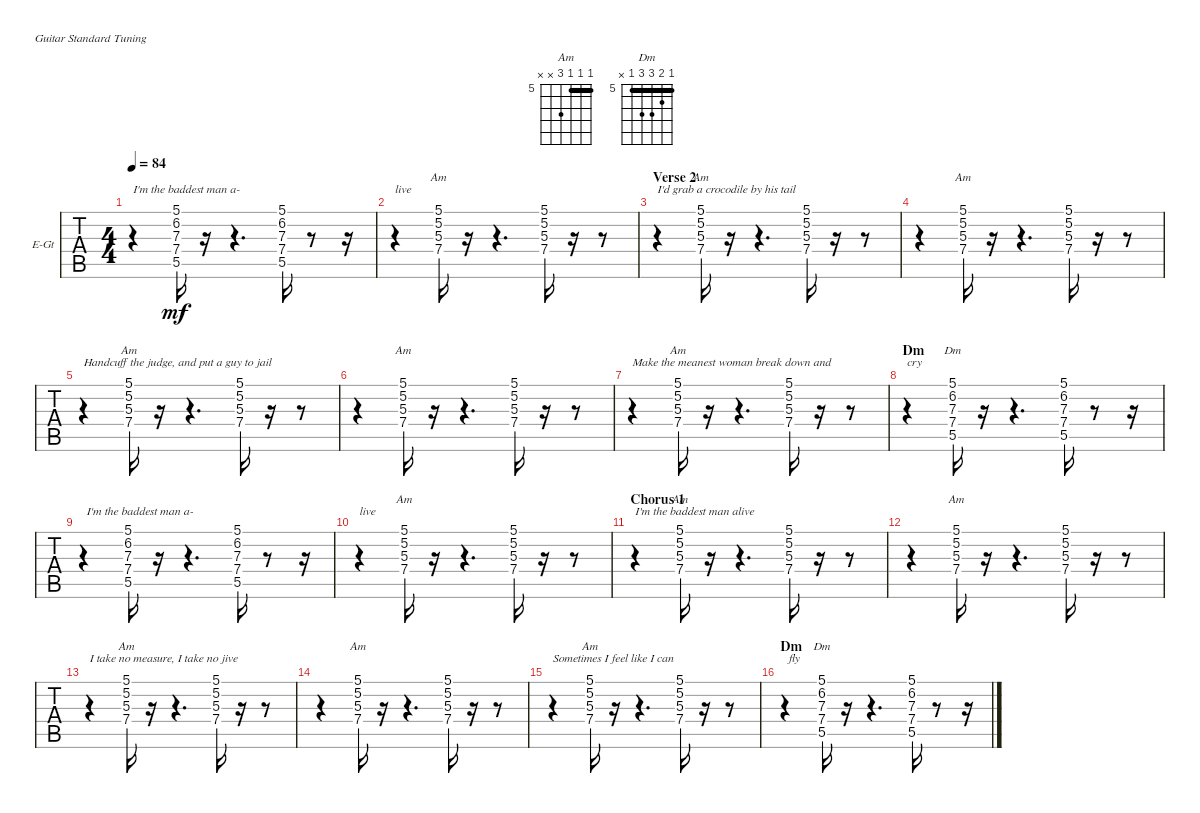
\defaultSystemsLayout 4
\bracketExtendMode groupsimilarinstruments
\firstSystemTrackNameOrientation horizontal
\otherSystemsTrackNameOrientation horizontal
\track ("Guitar I" "E-Gt") {instrument electricguitarclean}
\staff {tabs}
\tuning (E4 B3 G3 D3 A2 E2)
\chord ("Am" 5 5 5 7 x x) {firstfret 5 showfingering false barre (5 5)}
\chord ("Dm" 5 6 7 7 5 x) {firstfret 5 showfingering false barre 5}
\ts (4 4)
\tempo 84
\clef g2
\ks c
r.4{txt "I'm the baddest man a-" dy mf} (5.1 6.2 7.3 7.4 5.5).16 r.16 r.4{d} (5.1 6.2 7.3 7.4 5.5).16 r.8 r.16 |
r.4{txt "live"} (5.3 5.2 5.1 7.4).16{ch "Am"} r.16 r.4{d} (5.3 5.2 5.1 7.4).16 r.16 r.8 |
\section ("" "Verse 2")
r.4{txt "I'd grab a crocodile by his tail"} (5.3 5.2 5.1 7.4).16{ch "Am"} r.16 r.4{d} (5.3 5.2 5.1 7.4).16 r.16 r.8 |
r.4 (5.3 5.2 5.1 7.4).16{ch "Am"} r.16 r.4{d} (5.3 5.2 5.1 7.4).16 r.16 r.8 |
r.4{txt "\nHandcuff the judge, and put a guy to jail"} (5.3 5.2 5.1 7.4).16{ch "Am"} r.16 r.4{d} (5.3 5.2 5.1 7.4).16 r.16 r.8 |
r.4 (5.3 5.2 5.1 7.4).16{ch "Am"} r.16 r.4{d} (5.3 5.2 5.1 7.4).16 r.16 r.8 |
r.4{txt "Make the meanest woman break down and "} (5.3 5.2 5.1 7.4).16{ch "Am"} r.16 r.4{d} (5.3 5.2 5.1 7.4).16 r.16 r.8 |
\section ("" "Dm")
r.4{txt "cry\n"} (5.1 6.2 7.3 7.4 5.5).16{ch "Dm"} r.16 r.4{d} (5.1 6.2 7.3 7.4 5.5).16 r.8 r.16 |
r.4{txt " I'm the baddest man a-"} (5.1 6.2 7.3 7.4 5.5).16 r.16 r.4{d} (5.1 6.2 7.3 7.4 5.5).16 r.8 r.16 |
r.4{txt "live"} (5.3 5.2 5.1 7.4).16{ch "Am"} r.16 r.4{d} (5.3 5.2 5.1 7.4).16 r.16 r.8 |
\section ("" "Chorus 1")
r.4{txt "I'm the baddest man alive"} (5.3 5.2 5.1 7.4).16{ch "Am"} r.16 r.4{d} (5.3 5.2 5.1 7.4).16 r.16 r.8 |
r.4 (5.3 5.2 5.1 7.4).16{ch "Am"} r.16 r.4{d} (5.3 5.2 5.1 7.4).16 r.16 r.8 |
r.4{txt "I take no measure, I take no jive"} (5.3 5.2 5.1 7.4).16{ch "Am"} r.16 r.4{d} (5.3 5.2 5.1 7.4).16 r.16 r.8 |
r.4 (5.3 5.2 5.1 7.4).16{ch "Am"} r.16 r.4{d} (5.3 5.2 5.1 7.4).16 r.16 r.8 |
r.4{txt "Sometimes I feel like I can"} (5.3 5.2 5.1 7.4).16{ch "Am"} r.16 r.4{d} (5.3 5.2 5.1 7.4).16 r.16 r.8 |
\section ("" "Dm")
r.4{txt " fly"} (5.1 6.2 7.3 7.4 5.5).16{ch "Dm"} r.16 r.4{d} (5.1 6.2 7.3 7.4 5.5).16 r.8 r.16
